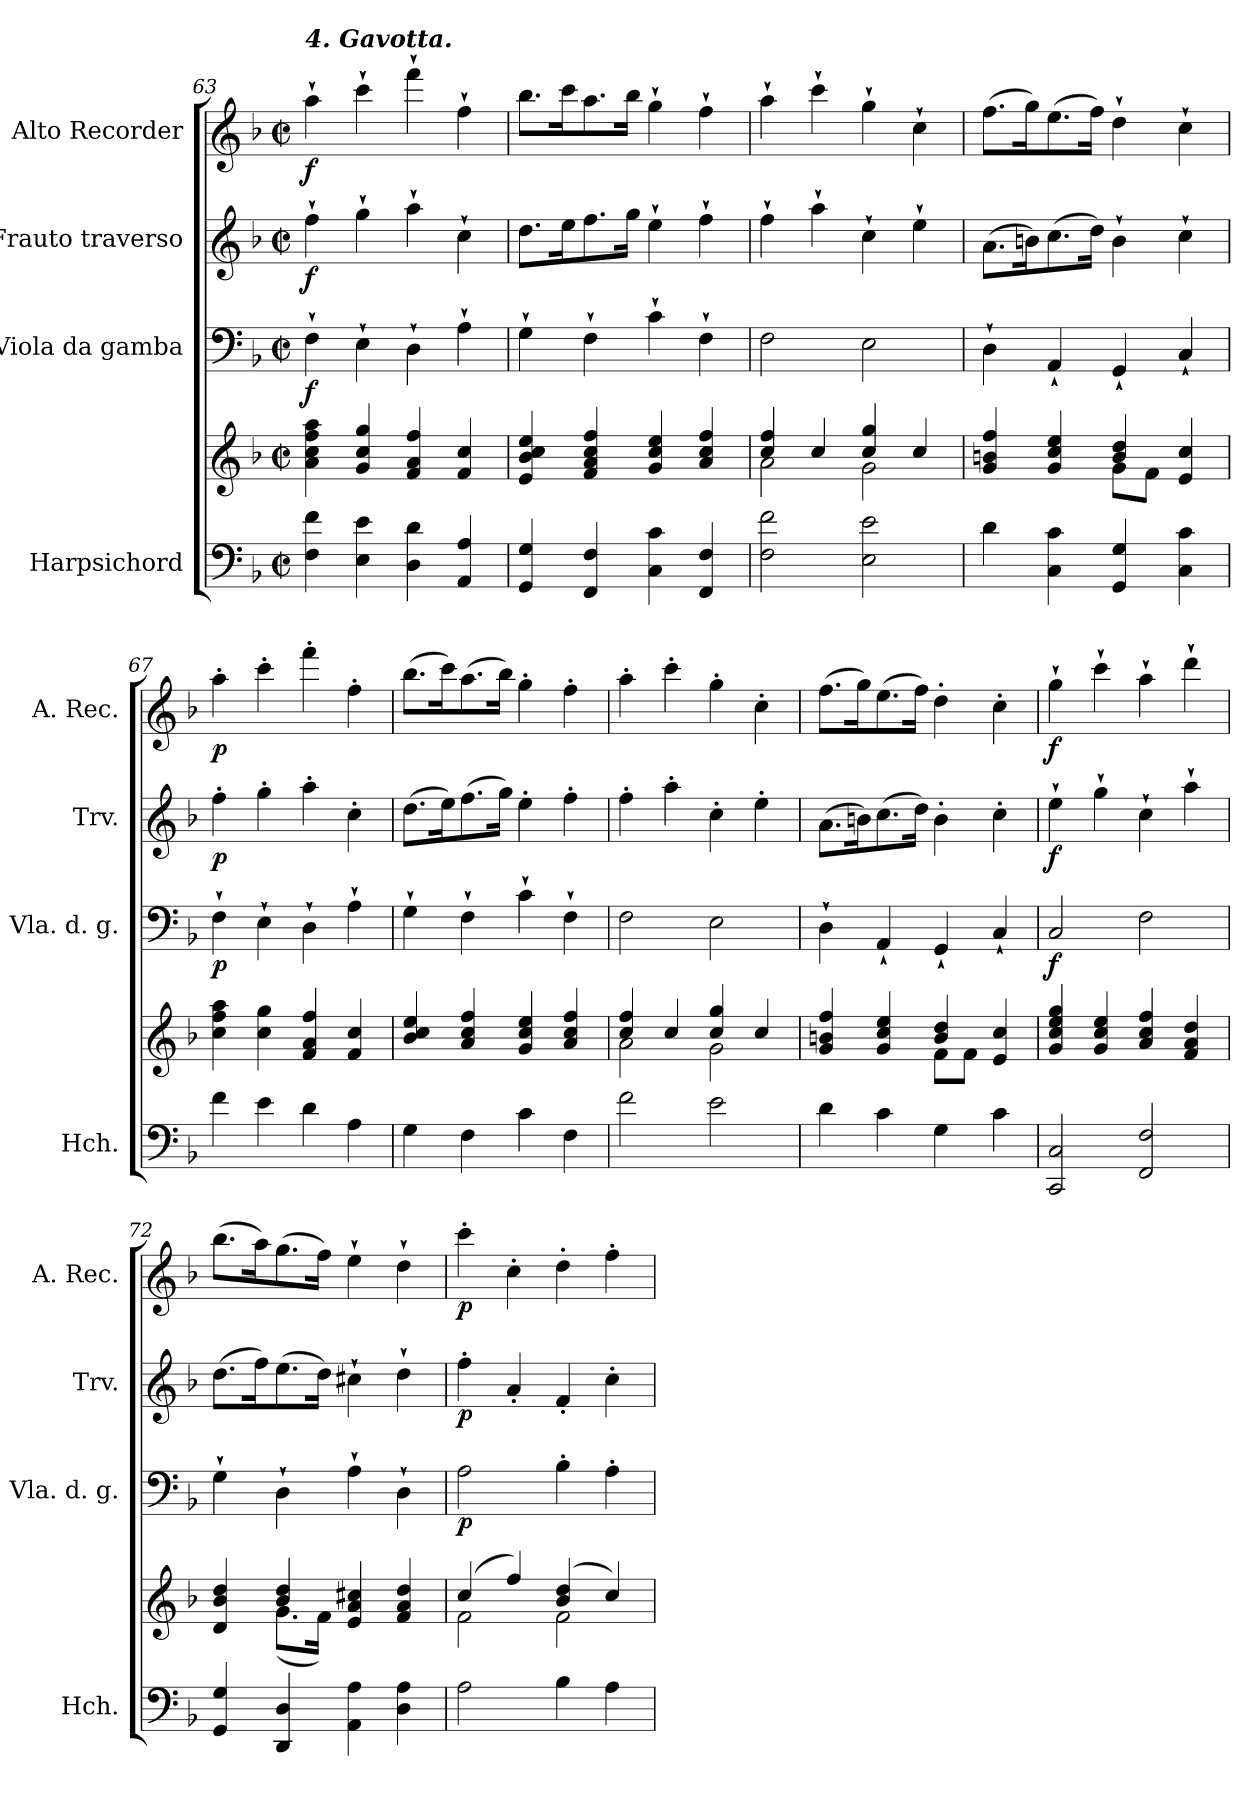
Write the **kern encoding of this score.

**kern	**kern	**kern	**dynam	**kern	**dynam	**kern	**dynam
*part4	*part4	*part3	*part3	*part2	*part2	*part1	*part1
*staff5	*staff4	*staff3	*staff3	*staff2	*staff2	*staff1	*staff1
*I"Harpsichord	*	*I"Viola da gamba	*	*I"Frauto traverso	*	*I"Alto Recorder	*
*I'Hch.	*	*I'Vla. d. g.	*	*I'Trv.	*	*I'A. Rec.	*
!!LO:PB:g=z
*clefF4	*clefG2	*clefF4	*	*clefG2	*	*clefG2	*
*k[b-]	*k[b-]	*k[b-]	*	*k[b-]	*	*k[b-]	*
*M2/2	*M2/2	*M2/2	*	*M2/2	*	*M2/2	*
*met(c|)	*met(c|)	*met(c|)	*	*met(c|)	*	*met(c|)	*
*MM160	*MM160	*MM160	*	*MM160	*	*MM160	*
=63	=63	=63	=63	=63	=63	=63	=63
!	!	!	!	!	!	!LO:TX:a:Bi:t=4. Gavotta.	!
!	!	!	!LO:DY:b	!	!LO:DY:b	!	!LO:DY:b
4F\ 4f\	4a\ 4cc\ 4ff\ 4aa\	4F`\	f	4ff`\	f	4aa`\	f
4E\ 4e\	4g/ 4cc/ 4gg/	4E`\	.	4gg`\	.	4ccc`\	.
4D\ 4d\	4f/ 4a/ 4ff/	4D`\	.	4aa`\	.	4fff`\	.
4AA/ 4A/	4f/ 4cc/	4A`\	.	4cc`\	.	4ff`\	.
=64	=64	=64	=64	=64	=64	=64	=64
4GG/ 4G/	4e/ 4b-/ 4cc/ 4ee/	4G`\	.	8.dd\L	.	8.bb-\L	.
.	.	.	.	16ee\K	.	16ccc\K	.
4FF/ 4F/	4f/ 4a/ 4cc/ 4ff/	4F`\	.	8.ff\	.	8.aa\	.
.	.	.	.	16gg\Jk	.	16bb-\Jk	.
4C\ 4c\	4g/ 4cc/ 4ee/	4c`\	.	4ee`\	.	4gg`\	.
4FF/ 4F/	4a/ 4cc/ 4ff/	4F`\	.	4ff`\	.	4ff`\	.
=65	=65	=65	=65	=65	=65	=65	=65
*	*^	*	*	*	*	*	*
2F\ 2f\	4cc/ 4ff/	2a\	2F\	.	4ff`\	.	4aa`\	.
.	4cc/	.	.	.	4aa`\	.	4ccc`\	.
2E\ 2e\	4cc/ 4gg/	2g\	2E\	.	4cc`\	.	4gg`\	.
.	4cc/	.	.	.	4ee`\	.	4cc`\	.
=66	=66	=66	=66	=66	=66	=66	=66	=66
4d\	4g/ 4bn/ 4ff/	2ryy	4D`\	.	(8.a\L	.	(8.ff\L	.
.	.	.	.	.	16bn\K)	.	16gg\K)	.
4C\ 4c\	4g/ 4cc/ 4ee/	.	4AA`/	.	(8.cc\	.	(8.ee\	.
.	.	.	.	.	16dd\Jk)	.	16ff\Jk)	.
4GG/ 4G/	4b/ 4dd/	8g\L	4GG`/	.	4b`\	.	4dd`\	.
.	.	8f\J	.	.	.	.	.	.
4C\ 4c\	4e/ 4cc/	4ryy	4C`/	.	4cc`\	.	4cc`\	.
!!LO:LB:g=z
=67	=67	=67	=67	=67	=67	=67	=67	=67
!	!	!	!	!LO:DY:b	!	!LO:DY:b	!	!LO:DY:b
*	*v	*v	*	*	*	*	*	*
4f\	4cc\ 4ff\ 4aa\	4F`\	p	4ff'\	p	4aa'\	p
4e\	4cc\ 4gg\	4E`\	.	4gg'\	.	4ccc'\	.
4d\	4f/ 4a/ 4ff/	4D`\	.	4aa'\	.	4fff'\	.
4A\	4f/ 4cc/	4A`\	.	4cc'\	.	4ff'\	.
=68	=68	=68	=68	=68	=68	=68	=68
4G\	4b-/ 4cc/ 4ee/	4G`\	.	(8.dd\L	.	(8.bb-\L	.
.	.	.	.	16ee\K)	.	16ccc\K)	.
4F\	4a/ 4cc/ 4ff/	4F`\	.	(8.ff\	.	(8.aa\	.
.	.	.	.	16gg\Jk)	.	16bb-\Jk)	.
4c\	4g/ 4cc/ 4ee/	4c`\	.	4ee'\	.	4gg'\	.
4F\	4a/ 4cc/ 4ff/	4F`\	.	4ff'\	.	4ff'\	.
=69	=69	=69	=69	=69	=69	=69	=69
*	*^	*	*	*	*	*	*
2f\	4cc/ 4ff/	2a\	2F\	.	4ff'\	.	4aa'\	.
.	4cc/	.	.	.	4aa'\	.	4ccc'\	.
2e\	4cc/ 4gg/	2g\	2E\	.	4cc'\	.	4gg'\	.
.	4cc/	.	.	.	4ee'\	.	4cc'\	.
=70	=70	=70	=70	=70	=70	=70	=70	=70
4d\	4g/ 4bn/ 4ff/	2ryy	4D`\	.	(8.a\L	.	(8.ff\L	.
.	.	.	.	.	16bn\K)	.	16gg\K)	.
4c\	4g/ 4cc/ 4ee/	.	4AA`/	.	(8.cc\	.	(8.ee\	.
.	.	.	.	.	16dd\Jk)	.	16ff\Jk)	.
4G\	4b/ 4dd/	8f\L	4GG`/	.	4b'\	.	4dd'\	.
.	.	8f\J	.	.	.	.	.	.
4c\	4e/ 4cc/	4ryy	4C`/	.	4cc'\	.	4cc'\	.
!!LO:LB:g=z
=71	=71	=71	=71	=71	=71	=71	=71	=71
!	!	!	!	!LO:DY:b	!	!LO:DY:b	!	!LO:DY:b
*	*v	*v	*	*	*	*	*	*
2CC/ 2C/	4g/ 4cc/ 4ee/ 4gg/	2C/	f	4ee`\	f	4gg`\	f
.	4g/ 4cc/ 4ee/	.	.	4gg`\	.	4ccc`\	.
2FF/ 2F/	4a/ 4cc/ 4ff/	2F\	.	4cc`\	.	4aa`\	.
.	4f/ 4a/ 4dd/	.	.	4aa`\	.	4ddd`\	.
=72	=72	=72	=72	=72	=72	=72	=72
*	*^	*	*	*	*	*	*
4GG/ 4G/	4d/ 4b-/ 4dd/	4ryy	4G`\	.	(8.dd\L	.	(8.bb-\L	.
.	.	.	.	.	16ff\K)	.	16aa\K)	.
4DD/ 4D/	4b-/ 4dd/	(8.g\L	4D`\	.	(8.ee\	.	(8.gg\	.
.	.	16f\Jk)	.	.	16dd\Jk)	.	16ff\Jk)	.
4AA\ 4A\	4e/ 4a/ 4cc#X/	2ryy	4A`\	.	4cc#X`\	.	4ee`\	.
4D\ 4A\	4f/ 4a/ 4dd/	.	4D`\	.	4dd`\	.	4dd`\	.
=73	=73	=73	=73	=73	=73	=73	=73	=73
!	!	!	!	!LO:DY:b	!	!LO:DY:b	!	!LO:DY:b
2A\	(4cc/	2f\	2A\	p	4ff'\	p	4ccc'\	p
.	4ff/)	.	.	.	4a'/	.	4cc'\	.
4B-\	(4b-/ 4dd/	2f\	4B-'\	.	4f'/	.	4dd'\	.
4A\	4cc/)	.	4A'\	.	4cc'\	.	4ff'\	.
*	*v	*v	*	*	*	*	*	*
=	=	=	=	=	=	=	=
*-	*-	*-	*-	*-	*-	*-	*-
